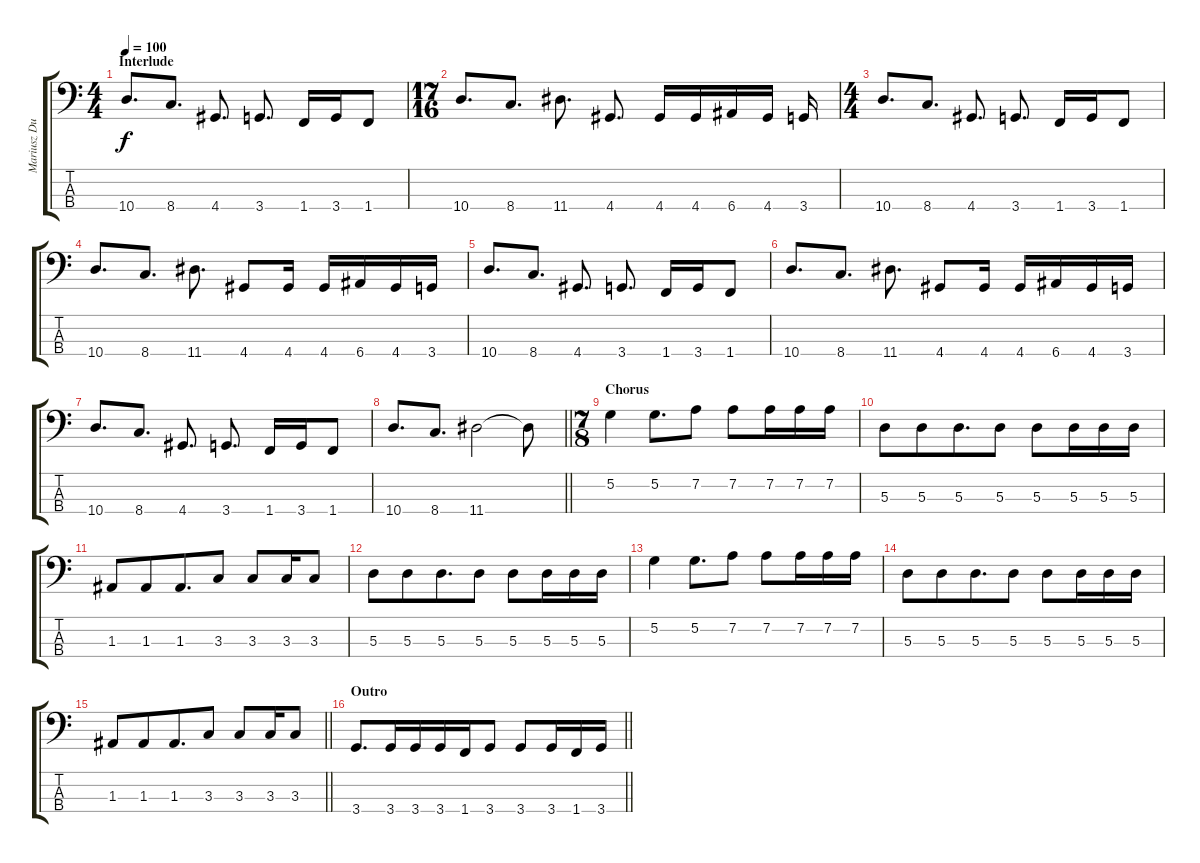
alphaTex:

\track ("Mariusz Duda" "Mariusz Du") {instrument electricbassfinger}
\staff {score tabs}
\tuning (G2 D2 A1 E1) {hide}
\ts (4 4)
\section ("" "Interlude")
\tempo 100
\clef f4
\ks c
10.4.8{d dy f} 8.4.8{d} 4.4.8{d} 3.4.8{d} 1.4.16 3.4.16 1.4.8 |
\ts (17 16)
10.4.8{d} 8.4.8{d} 11.4.8{d} 4.4.8{d} 4.4.16 4.4.16 6.4.16 4.4.16 3.4.16 |
\ts (4 4)
10.4.8{d} 8.4.8{d} 4.4.8{d} 3.4.8{d} 1.4.16 3.4.16 1.4.8 |
10.4.8{d} 8.4.8{d} 11.4.8{d} 4.4.8 4.4.16 4.4.16 6.4.16 4.4.16 3.4.16 |
10.4.8{d} 8.4.8{d} 4.4.8{d} 3.4.8{d} 1.4.16 3.4.16 1.4.8 |
10.4.8{d} 8.4.8{d} 11.4.8{d} 4.4.8 4.4.16 4.4.16 6.4.16 4.4.16 3.4.16 |
10.4.8{d} 8.4.8{d} 4.4.8{d} 3.4.8{d} 1.4.16 3.4.16 1.4.8 |
\barLineRight lightlight
10.4.8{d} 8.4.8{d} 11.4.2 11.4{t}.8 |
\ts (7 8)
\section ("" "Chorus")
5.2.4 5.2.8{d} 7.2.8 7.2.8 7.2.16 7.2.16 7.2.16 |
5.3.8 5.3.8 5.3.8{d} 5.3.8 5.3.8 5.3.16 5.3.16 5.3.16 |
1.3.8 1.3.8 1.3.8{d} 3.3.8 3.3.8 3.3.16 3.3.8 |
5.3.8 5.3.8 5.3.8{d} 5.3.8 5.3.8 5.3.16 5.3.16 5.3.16 |
5.2.4 5.2.8{d} 7.2.8 7.2.8 7.2.16 7.2.16 7.2.16 |
5.3.8 5.3.8 5.3.8{d} 5.3.8 5.3.8 5.3.16 5.3.16 5.3.16 |
\barLineRight lightlight
1.3.8 1.3.8 1.3.8{d} 3.3.8 3.3.8 3.3.16 3.3.8 |
\section ("" "Outro")
\barLineRight lightlight
3.4.8{d} 3.4.16 3.4.16 3.4.16 1.4.16 3.4.8 3.4.8 3.4.16 1.4.16 3.4.16
